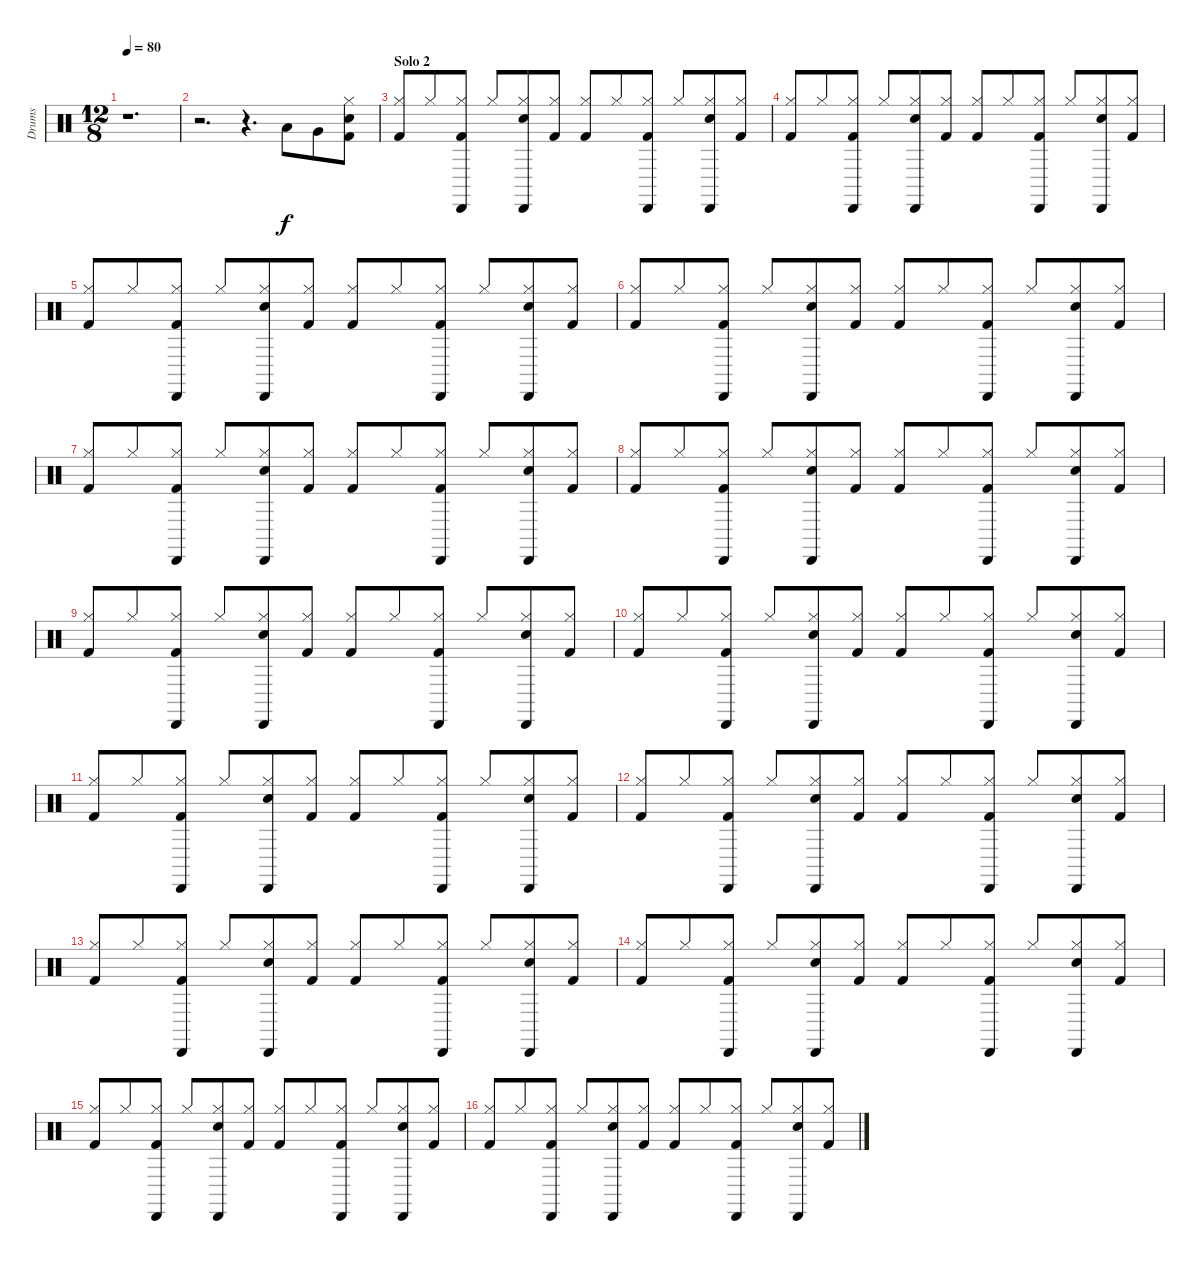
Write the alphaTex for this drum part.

\track ("Drums" "Drums") {instrument percussion}
\staff {score}
\articulation defaults
\ts (12 8)
\tempo 80
\clef neutral
\ks c
r.1{d dy f} |
r.2{d} r.4{d} "Low Tom (hit)".8 "Very Low Tom (hit)".8 ("Hi-Hat (closed)" "Kick (hit) 2" "Snare (hit) 2").8 |
\section ("" "Solo 2")
("Hi-Hat (closed)" "Kick (hit) 2").8 "Hi-Hat (closed)".8 ("Hi-Hat (closed)" "Kick (hit) 2" "Cabasa (hit)").8 "Hi-Hat (closed)".8 ("Hi-Hat (closed)" "Snare (hit) 2" "Cabasa (hit)").8 ("Hi-Hat (closed)" "Kick (hit) 2").8 ("Hi-Hat (closed)" "Kick (hit) 2").8 "Hi-Hat (closed)".8 ("Hi-Hat (closed)" "Kick (hit) 2" "Cabasa (hit)").8 "Hi-Hat (closed)".8 ("Hi-Hat (closed)" "Snare (hit) 2" "Cabasa (hit)").8 ("Hi-Hat (closed)" "Kick (hit) 2").8 |
("Hi-Hat (closed)" "Kick (hit) 2").8 "Hi-Hat (closed)".8 ("Hi-Hat (closed)" "Kick (hit) 2" "Cabasa (hit)").8 "Hi-Hat (closed)".8 ("Hi-Hat (closed)" "Snare (hit) 2" "Cabasa (hit)").8 ("Hi-Hat (closed)" "Kick (hit) 2").8 ("Hi-Hat (closed)" "Kick (hit) 2").8 "Hi-Hat (closed)".8 ("Hi-Hat (closed)" "Kick (hit) 2" "Cabasa (hit)").8 "Hi-Hat (closed)".8 ("Hi-Hat (closed)" "Snare (hit) 2" "Cabasa (hit)").8 ("Hi-Hat (closed)" "Kick (hit) 2").8 |
("Hi-Hat (closed)" "Kick (hit) 2").8 "Hi-Hat (closed)".8 ("Hi-Hat (closed)" "Kick (hit) 2" "Cabasa (hit)").8 "Hi-Hat (closed)".8 ("Hi-Hat (closed)" "Snare (hit) 2" "Cabasa (hit)").8 ("Hi-Hat (closed)" "Kick (hit) 2").8 ("Hi-Hat (closed)" "Kick (hit) 2").8 "Hi-Hat (closed)".8 ("Hi-Hat (closed)" "Kick (hit) 2" "Cabasa (hit)").8 "Hi-Hat (closed)".8 ("Hi-Hat (closed)" "Snare (hit) 2" "Cabasa (hit)").8 ("Hi-Hat (closed)" "Kick (hit) 2").8 |
("Hi-Hat (closed)" "Kick (hit) 2").8 "Hi-Hat (closed)".8 ("Hi-Hat (closed)" "Kick (hit) 2" "Cabasa (hit)").8 "Hi-Hat (closed)".8 ("Hi-Hat (closed)" "Snare (hit) 2" "Cabasa (hit)").8 ("Hi-Hat (closed)" "Kick (hit) 2").8 ("Hi-Hat (closed)" "Kick (hit) 2").8 "Hi-Hat (closed)".8 ("Hi-Hat (closed)" "Kick (hit) 2" "Cabasa (hit)").8 "Hi-Hat (closed)".8 ("Hi-Hat (closed)" "Snare (hit) 2" "Cabasa (hit)").8 ("Hi-Hat (closed)" "Kick (hit) 2").8 |
("Hi-Hat (closed)" "Kick (hit) 2").8 "Hi-Hat (closed)".8 ("Hi-Hat (closed)" "Kick (hit) 2" "Cabasa (hit)").8 "Hi-Hat (closed)".8 ("Hi-Hat (closed)" "Snare (hit) 2" "Cabasa (hit)").8 ("Hi-Hat (closed)" "Kick (hit) 2").8 ("Hi-Hat (closed)" "Kick (hit) 2").8 "Hi-Hat (closed)".8 ("Hi-Hat (closed)" "Kick (hit) 2" "Cabasa (hit)").8 "Hi-Hat (closed)".8 ("Hi-Hat (closed)" "Snare (hit) 2" "Cabasa (hit)").8 ("Hi-Hat (closed)" "Kick (hit) 2").8 |
("Hi-Hat (closed)" "Kick (hit) 2").8 "Hi-Hat (closed)".8 ("Hi-Hat (closed)" "Kick (hit) 2" "Cabasa (hit)").8 "Hi-Hat (closed)".8 ("Hi-Hat (closed)" "Snare (hit) 2" "Cabasa (hit)").8 ("Hi-Hat (closed)" "Kick (hit) 2").8 ("Hi-Hat (closed)" "Kick (hit) 2").8 "Hi-Hat (closed)".8 ("Hi-Hat (closed)" "Kick (hit) 2" "Cabasa (hit)").8 "Hi-Hat (closed)".8 ("Hi-Hat (closed)" "Snare (hit) 2" "Cabasa (hit)").8 ("Hi-Hat (closed)" "Kick (hit) 2").8 |
("Hi-Hat (closed)" "Kick (hit) 2").8 "Hi-Hat (closed)".8 ("Hi-Hat (closed)" "Kick (hit) 2" "Cabasa (hit)").8 "Hi-Hat (closed)".8 ("Hi-Hat (closed)" "Snare (hit) 2" "Cabasa (hit)").8 ("Hi-Hat (closed)" "Kick (hit) 2").8 ("Hi-Hat (closed)" "Kick (hit) 2").8 "Hi-Hat (closed)".8 ("Hi-Hat (closed)" "Kick (hit) 2" "Cabasa (hit)").8 "Hi-Hat (closed)".8 ("Hi-Hat (closed)" "Snare (hit) 2" "Cabasa (hit)").8 ("Hi-Hat (closed)" "Kick (hit) 2").8 |
("Hi-Hat (closed)" "Kick (hit) 2").8 "Hi-Hat (closed)".8 ("Hi-Hat (closed)" "Kick (hit) 2" "Cabasa (hit)").8 "Hi-Hat (closed)".8 ("Hi-Hat (closed)" "Snare (hit) 2" "Cabasa (hit)").8 ("Hi-Hat (closed)" "Kick (hit) 2").8 ("Hi-Hat (closed)" "Kick (hit) 2").8 "Hi-Hat (closed)".8 ("Hi-Hat (closed)" "Kick (hit) 2" "Cabasa (hit)").8 "Hi-Hat (closed)".8 ("Hi-Hat (closed)" "Snare (hit) 2" "Cabasa (hit)").8 ("Hi-Hat (closed)" "Kick (hit) 2").8 |
("Hi-Hat (closed)" "Kick (hit) 2").8 "Hi-Hat (closed)".8 ("Hi-Hat (closed)" "Kick (hit) 2" "Cabasa (hit)").8 "Hi-Hat (closed)".8 ("Hi-Hat (closed)" "Snare (hit) 2" "Cabasa (hit)").8 ("Hi-Hat (closed)" "Kick (hit) 2").8 ("Hi-Hat (closed)" "Kick (hit) 2").8 "Hi-Hat (closed)".8 ("Hi-Hat (closed)" "Kick (hit) 2" "Cabasa (hit)").8 "Hi-Hat (closed)".8 ("Hi-Hat (closed)" "Snare (hit) 2" "Cabasa (hit)").8 ("Hi-Hat (closed)" "Kick (hit) 2").8 |
("Hi-Hat (closed)" "Kick (hit) 2").8 "Hi-Hat (closed)".8 ("Hi-Hat (closed)" "Kick (hit) 2" "Cabasa (hit)").8 "Hi-Hat (closed)".8 ("Hi-Hat (closed)" "Snare (hit) 2" "Cabasa (hit)").8 ("Hi-Hat (closed)" "Kick (hit) 2").8 ("Hi-Hat (closed)" "Kick (hit) 2").8 "Hi-Hat (closed)".8 ("Hi-Hat (closed)" "Kick (hit) 2" "Cabasa (hit)").8 "Hi-Hat (closed)".8 ("Hi-Hat (closed)" "Snare (hit) 2" "Cabasa (hit)").8 ("Hi-Hat (closed)" "Kick (hit) 2").8 |
("Hi-Hat (closed)" "Kick (hit) 2").8 "Hi-Hat (closed)".8 ("Hi-Hat (closed)" "Kick (hit) 2" "Cabasa (hit)").8 "Hi-Hat (closed)".8 ("Hi-Hat (closed)" "Snare (hit) 2" "Cabasa (hit)").8 ("Hi-Hat (closed)" "Kick (hit) 2").8 ("Hi-Hat (closed)" "Kick (hit) 2").8 "Hi-Hat (closed)".8 ("Hi-Hat (closed)" "Kick (hit) 2" "Cabasa (hit)").8 "Hi-Hat (closed)".8 ("Hi-Hat (closed)" "Snare (hit) 2" "Cabasa (hit)").8 ("Hi-Hat (closed)" "Kick (hit) 2").8 |
("Hi-Hat (closed)" "Kick (hit) 2").8 "Hi-Hat (closed)".8 ("Hi-Hat (closed)" "Kick (hit) 2" "Cabasa (hit)").8 "Hi-Hat (closed)".8 ("Hi-Hat (closed)" "Snare (hit) 2" "Cabasa (hit)").8 ("Hi-Hat (closed)" "Kick (hit) 2").8 ("Hi-Hat (closed)" "Kick (hit) 2").8 "Hi-Hat (closed)".8 ("Hi-Hat (closed)" "Kick (hit) 2" "Cabasa (hit)").8 "Hi-Hat (closed)".8 ("Hi-Hat (closed)" "Snare (hit) 2" "Cabasa (hit)").8 ("Hi-Hat (closed)" "Kick (hit) 2").8 |
("Hi-Hat (closed)" "Kick (hit) 2").8 "Hi-Hat (closed)".8 ("Hi-Hat (closed)" "Kick (hit) 2" "Cabasa (hit)").8 "Hi-Hat (closed)".8 ("Hi-Hat (closed)" "Snare (hit) 2" "Cabasa (hit)").8 ("Hi-Hat (closed)" "Kick (hit) 2").8 ("Hi-Hat (closed)" "Kick (hit) 2").8 "Hi-Hat (closed)".8 ("Hi-Hat (closed)" "Kick (hit) 2" "Cabasa (hit)").8 "Hi-Hat (closed)".8 ("Hi-Hat (closed)" "Snare (hit) 2" "Cabasa (hit)").8 ("Hi-Hat (closed)" "Kick (hit) 2").8 |
("Hi-Hat (closed)" "Kick (hit) 2").8 "Hi-Hat (closed)".8 ("Hi-Hat (closed)" "Kick (hit) 2" "Cabasa (hit)").8 "Hi-Hat (closed)".8 ("Hi-Hat (closed)" "Snare (hit) 2" "Cabasa (hit)").8 ("Hi-Hat (closed)" "Kick (hit) 2").8 ("Hi-Hat (closed)" "Kick (hit) 2").8 "Hi-Hat (closed)".8 ("Hi-Hat (closed)" "Kick (hit) 2" "Cabasa (hit)").8 "Hi-Hat (closed)".8 ("Hi-Hat (closed)" "Snare (hit) 2" "Cabasa (hit)").8 ("Hi-Hat (closed)" "Kick (hit) 2").8
